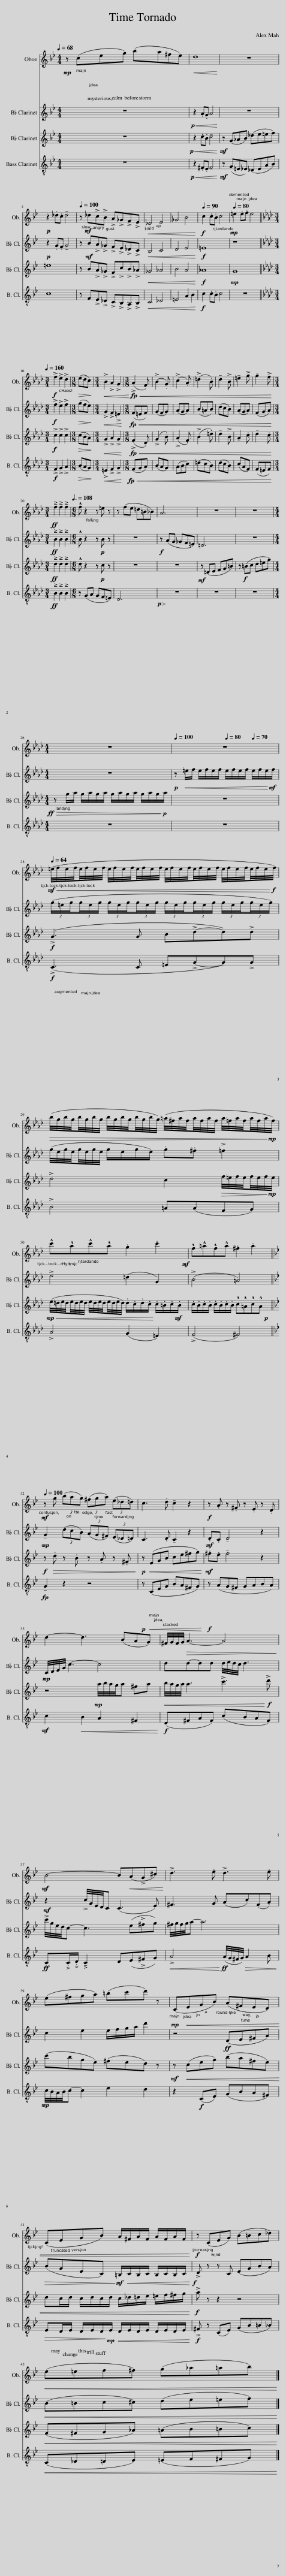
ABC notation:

X:1
%%score 1 2 3 4
L:1/8
Q:1/4=68
M:4/4
I:linebreak $
K:Bb
V:1 treble
V:2 treble transpose=-2
V:3 treble transpose=-2
V:4 treble transpose=-14
V:1
!mp! z (ceg) (ba^fe) |!<(! d8!<)! | z8 |$!p! z2 ._d.c !tenuto!d4 |[Q:1/4=100] z!mf! _d!>!c!>!B !>!A!>!_G!>!F!>!E | %5
!<(! _D4 E4 | _G4 B4!<)! |!f![Q:1/4=90] c2 .c.B c4 |!mp![Q:1/4=80] =e2 .e.f e4 ||$[K:Ab][M:3/4][Q:1/4=160]!f! !>!f2 !>!e2 !>!d2 | %10
[M:3/8]!>(! (edc)!>)! |[M:3/4]!<(! !>!B2 !>!A2 !>!G2!<)! |[M:3/8]!<(! (!>!A2 .F) | (!>!B2 .G) | (!>!c2 .A) | %15
 (!>!=d2 .B) | !tenuto!d2 !>!B | !tenuto!=e2 !>!g |$ !tenuto!g2 !>!f!<)! |[M:3/4]!ff! f2 f2 f2 | %20
[M:6/8][Q:3/8=108] !^!f z2 z =e z | z (fe =d=B_B) | A6 | z6 |$ z6 | %25
[M:4/4] z8 |[Q:1/4=100] z8[Q:1/4=80][Q:1/4=70] |$[Q:1/4=64]!mf! (=e/4!<(!f/4e/4f/4e/4f/4e/4f/4 e/4f/4e/4f/4e/4f/4e/4f/4 e/4f/4e/4f/4e/4f/4e/4f/4 e/4f/4e/4f/4e/4f/4e/4!<)!!f!f/4) |$!>(! (b/4g/4b/4g/4b/4g/4b/4g/4 b/4g/4b/4g/4b/4g/4b/4g/4) (=a/4^f/4a/4f/4a/4f/4a/4f/4 a/4=f/4a/4f/4a/4f/4a/4!>)!!mp!f/4) |$ !^!c'!^!a!^!c'!^!a .g2 .c'2!mf! | %30
 !^!f!^!=a!^!f!^!a .^f2 .a2 ||$[K:Bb][Q:1/4=100]!mf! z g (3(bag) (3(^fga) (3(e_d=d) | c3 .d !tenuto!c2 z2 |!f! z .A z .^F z .E z .D |$ d2- d3 (BAG) | %35
 ^F/4G/4F/4G/4!>(! A3- A4!>)! |$!mf! B4- B!<(!(A!>!G^c)!<)! | !>!d3 .e !>!d3 .e |$ (e^fga) (=bc'd') z |!mp! (C!<(!EGB) (A^FED) |$ %40
 (CEGB) A/^F/A/F/ A/F/A/F/!<)! |!f! z (CEG) (B=Bc_d) |$!<(! (e=ef^f) (g_a=ab)!<)! |] %43
V:2
 z8 |!p!!<(! z2 .=B.A B4!<)! | z8 |$!p! z2 .A.G !tenuto!A4 | z!mf! c!>!=B!>!_A !>!G!>!F!>!E!>!D | %5
!<(! C4 D4 | =E4 F4!<)! |!f! ^F8 | z8 ||$[K:Ab][M:3/4]!f! !>!g2 !>!f2 !>!g2 | %10
[M:3/8]!>(! (=agf)!>)! |[M:3/4]!<(! !>!=A2 !>!G2 !>!^F2!<)! |[M:3/8]!<(! (G^FG) | (=AGA) | (B=AB) | %15
 (c=Bc) | (e=dc) | (B=AB) |$ (G=AB)!<)! |[M:3/4]!ff! c2 c2 c2 | %20
[M:6/8] !^!c z2 z!p! c z | z6 |!f! z (B=A _AG^F) | =E6 |$ z6 | %25
[M:4/4] z8 |!p! z!<(! ^f/g/ f/g/f/g/ f/g/f/g/ f/g/f/!<)!!mf!g/ |$ (3(=a/^f/a/(3a/f/a/ (3a/f/a/(3a/f/a/ (3a/f/a/(3a/f/a/ (3a/f/a/(3a/f/a/) |$ (=a/4f/4a/4f/4a/4f/4a/4f/4 a/f/a/f/) .a.^g !>!=g2 |$ !>!f4 (=e2 =A2) | %30
 (!>!c4 =B4) ||$[K:Bb]!mp! !tenuto!A2 (3(=edc) (3(=BA^G) (3(FE=E) | D3 .=E !tenuto!D2 z2 |!mf! .=E.D !tenuto!E4 z2 |$!mp! D/4=E/4F/4A/4 d3- d4 | %35
 =ee-ee e/4f/4e/4d/4 e3 |$!mf! z2 !>!d/4A/4F/4=E/4D (D3 F) | ^G3 A (=B.d)(G.B) |$ d2 f2 f/g/a/=b/ =e'2 | z4!ff! (=EF^G=B) |$ %40
!>(! (cAFD)!>)!!mf! ^C/!<(!D/C/D/ C/D/C/D/!<)! |!f! !>!=E z z D (FAc=B) |$!<(! (c^cd^d) (=ef^fg)!<)! |] %43
V:3
 z8 |!p!!<(! z2 .d.c !tenuto!d4!<)! |!mf! z (ABc) (ef^fg) |$ ^f8 | z c!>!=B!>!_A !>!G!>!d!>!c!>!_B | %5
!<(! _A4 B4 | c4 =B4!<)! |!f! B8 |!mp! A8 ||$[K:Ab][M:3/4]!f! !>!=d2 !>!d2 !>!d2 | %10
[M:3/8]!>(! (=dcB)!>)! |[M:3/4]!<(! !>!=A2 !>!B2 !>!A2!<)! |[M:3/8]!<(! (!>!G2 .E) | (!>!=A2 .c) | (!>!B2 .G) | %15
 (!>!c2 .=e) | !tenuto!e2 !>!c | !tenuto!B2 .=d |$ !tenuto!e2 .=d!<)! |[M:3/4]!ff! e2 e2 e2 | %20
[M:6/8] !^!e z2 z!p! =d z | z6 | z6 |!mf! z (=EF G=A^c) |$ z!f! (^c=d e^f=a) | %25
[M:4/4]!ff!!>(! z =a/b/ a/b/a/b/ a/b/a/b/ a/b/a/!>)!!p!b/ | z8 |$!f! (!>!=A3 A c!>!e-e)!>!e |$ !>!e4 =d2!>(! g/4^f/4g/4f/4g/4f/4g/4!>)!!mp!f/4 |$!mp! (f/4!<(!=e/4f/4e/4f/4e/4f/4e/4 f/4e/4f/4e/4f/4e/4f/4e/4) .e/.=d/.e/.d/!<)! .d/.^c/.d/!mf!.c/ | %30
 .=d/.c/.d/.c/ .d/.c/.d/.c/ !^!d!^!=B!^!d!^!B!p! ||$[K:Bb]!f! z!>(! .=e z .c z .=B z .^G!>)! |!p! z!<(! (FAc df^ga)!<)! |!mf! .^g.f !tenuto!g4 z2 |$ z4!mp! =b/4c'/4b/4a/4b ^gb | %35
!<(! c'/4=b/4a/4b/4 b3 !>!d'3!<)!!f! !>!=e' |$ !>!d'/4a/4f/4=e/4d- d3 (f!>!^ga) | ^g/4a/4g/4a/4=b- b6 |$ (d'c'af) (^gf=e) z |!mf! z!<(! (dfa) (c'=b^gf) |$ %40
 =ed/e/ d/e/d/e/ d/_e/=e/f/ ^f/g/^g/a/!<)! |!f! !>!=b z z2 z4 |$!<(! (G^GAB) (=Bc^cd)!<)! |] %43
V:4
 z8 |!p!!<(! z2 .^G.F !tenuto!G4!<)! |!mf! z (A^F=F) (EF=Bc) |$ d8 | z G!>!F!>!E !>!D!>!C!>!=B,!>!C | %5
!<(! D4 E4 | ^F4 =B2 c2!<)! |!f! d2 .d.c d4 | z8 ||$[K:Ab][M:3/4]!f! !>!G2 !>!=A2 !>!B2 | %10
[M:3/8]!>(! (cB=A)!>)! |[M:3/4]!<(! !>!^F2 !>!G2 !>!=A2!<)! |[M:3/8]!<(! (G=AB) | (cB=A) | (Bc=d) | %15
 (=e=dc) | (e=dc) | (=dBG) |$ (G^FG)!<)! |[M:3/4]!ff! c2 c2 c2 | %20
[M:6/8] z (=AB AG^F) |!p!!>(! E6!>)! | z6 | z6 |$ z6 | %25
[M:4/4] z8 | z8 |$!f! (!>!=D3 D ^F!>!=A-A)!>!A |$ !>!c4 =B(BG=A) |$ !>!B4 (=A2 ^F2) | %30
 (!>!G4 ^G4) ||$[K:Bb] !tenuto!A2 z2 z4 |!p! z!<(! (DFA c=B^GA)!<)! |!f! z (=BA^G ABcB) |$!mf! d2!<(! c2 =B2 ^G2!<)! | %35
!f! (=E^G=BG) (dcBG) |$!ff! D.D/.=E/ D2 E(F!>!^GA) |!<(! !>!=B4!<)!!ff! (B/4A/4^G/4A/4)!>(! B2 c!>)! |$!mp! d/4c/4=B/4c/4d- d2 f2 =e2 | z2!f! (DF) (Ac=B^G) |$ %40
!>(! F=E/F/ E/F/E/!>)!!mp!F/!<(! E/F/E/F/ E/F/E/F/!<)! |!f! !>!^G z (DF) (Ac^c=c) |$!<(! (DE=EF) (^FG^GA)!<)! |] %43
